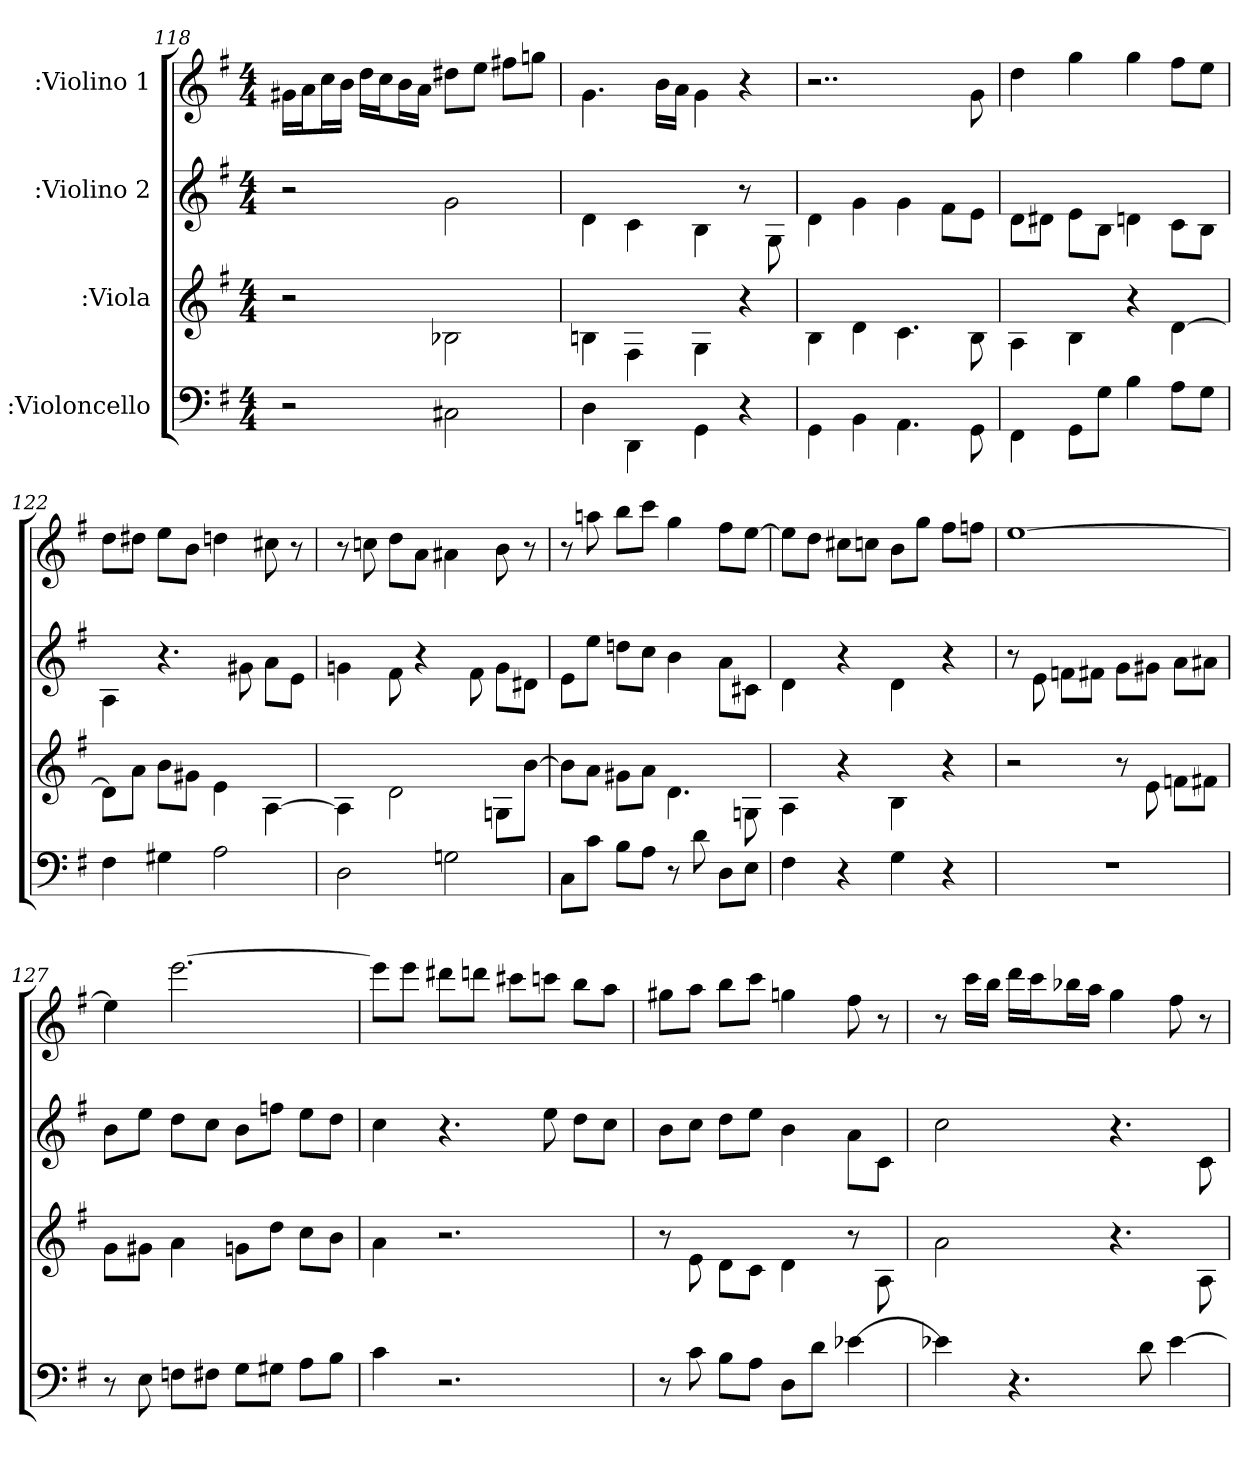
**kern	**kern	**kern	**kern
*part4	*part3	*part2	*part1
*staff4	*staff3	*staff2	*staff1
*I":Violoncello	*I":Viola	*I":Violino 2	*I":Violino 1
*k[f#]	*k[f#]	*k[f#]	*k[f#]
*G:	*G:	*G:	*G:
*M4/4	*M4/4	*M4/4	*M4/4
=118	=118	=118	=118
2r	2r	2r	16g#X\LL
.	.	.	16a\J
.	.	.	16cc\L
.	.	.	16b\JJ
.	.	.	16dd\LL
.	.	.	16cc\J
.	.	.	16b\L
.	.	.	16a\JJ
2C#X\	2B-X\	2g\	8dd#X\L
.	.	.	8ee\J
.	.	.	8ff#X\L
.	.	.	8ggn\J
=119	=119	=119	=119
4D\	4Bn\	4d\	4.g\
4DD\	4F#\	4c\	.
.	.	.	16b\LL
.	.	.	16a\JJ
4GG\	4G\	4B\	4g\
4r	4r	8r	4r
.	.	8G\	.
=120	=120	=120	=120
4GG\	4B\	4d\	2..r
4BB\	4d\	4g\	.
4.AA\	4.c\	4g\	.
.	.	8f#\L	.
8GG\	8B\	8e\J	8g\
=121	=121	=121	=121
4FF#\	4A\	8d\L	4dd\
.	.	8d#X\J	.
8GG\L	4B\	8e\L	4gg\
8G\J	.	8B\J	.
4B\	4r	4dn\	4gg\
8A\L	[4d\	8c\L	8ff#\L
8G\J	.	8B\J	8ee\J
=122	=122	=122	=122
4F#\	8d\L]	4A\	8dd\L
.	8a\J	.	8dd#X\J
4G#X\	8b\L	4.r	8ee\L
.	8g#X\J	.	8b\J
2A\	4e\	.	4ddn\
.	.	8g#X\	.
.	[4A\	8a\L	8cc#X\
.	.	8e\J	8r
=123	=123	=123	=123
2D\	4A\]	4gn\	8r
.	.	.	8ccn\
.	2d\	8f#\	8dd\L
.	.	4r	8a\J
2Gn\	.	.	4a#X\
.	.	8f#\	.
.	8Gn\L	8g\L	8b\
.	[8b\J	8d#X\J	8r
=124	=124	=124	=124
8C\L	8b\L]	8e\L	8r
8c\J	8a\J	8ee\J	8aan\
8B\L	8g#X\L	8ddn\L	8bb\L
8A\J	8a\J	8cc\J	8ccc\J
8r	4.d\	4b\	4gg\
8d\	.	.	.
8D\L	.	8a\L	8ff#\L
8E\J	8Gn\	8c#X\J	[8ee\J
=125	=125	=125	=125
4F#\	4A\	4d\	8ee\L]
.	.	.	8dd\J
4r	4r	4r	8cc#X\L
.	.	.	8ccn\J
4G\	4B\	4d\	8b\L
.	.	.	8gg\J
4r	4r	4r	8ff#\L
.	.	.	8ffn\J
=126	=126	=126	=126
1r	2r	8r	[1ee\
.	.	8e\	.
.	.	8fn\L	.
.	.	8f#X\J	.
.	8r	8g\L	.
.	8e\	8g#X\J	.
.	8fn\L	8a\L	.
.	8f#X\J	8a#X\J	.
=127	=127	=127	=127
8r	8g\L	8b\L	4ee\]
8E\	8g#X\J	8ee\J	.
8Fn\L	4a\	8dd\L	[2.eee\
8F#X\J	.	8cc\J	.
8G\L	8gn\L	8b\L	.
8G#X\J	8dd\J	8ffn\J	.
8A\L	8cc\L	8ee\L	.
8B\J	8b\J	8dd\J	.
=128	=128	=128	=128
4c\	4a\	4cc\	8eee\L]
.	.	.	8eee\J
2.r	2.r	4.r	8ddd#X\L
.	.	.	8dddn\J
.	.	.	8ccc#X\L
.	.	8ee\	8cccn\J
.	.	8dd\L	8bb\L
.	.	8cc\J	8aa\J
=129	=129	=129	=129
8r	8r	8b\L	8gg#X\L
8c\	8e\	8cc\J	8aa\J
8B\L	8d\L	8dd\L	8bb\L
8A\J	8c\J	8ee\J	8ccc\J
8D\L	4d\	4b\	4ggn\
8d\J	.	.	.
[4e-X\	8r	8a\L	8ff#\
.	8A\	8c\J	8r
=130	=130	=130	=130
4e-X\]	2a\	2cc\	8r
.	.	.	16ccc\LL
.	.	.	16bb\JJ
4.r	.	.	16ddd\LL
.	.	.	16ccc\J
.	.	.	16bb-X\L
.	.	.	16aa\JJ
.	4.r	4.r	4gg\
8d\	.	.	.
[4e-\	.	.	8ff#\
.	8A\	8c\	8r
=	=	=	=
*-	*-	*-	*-
